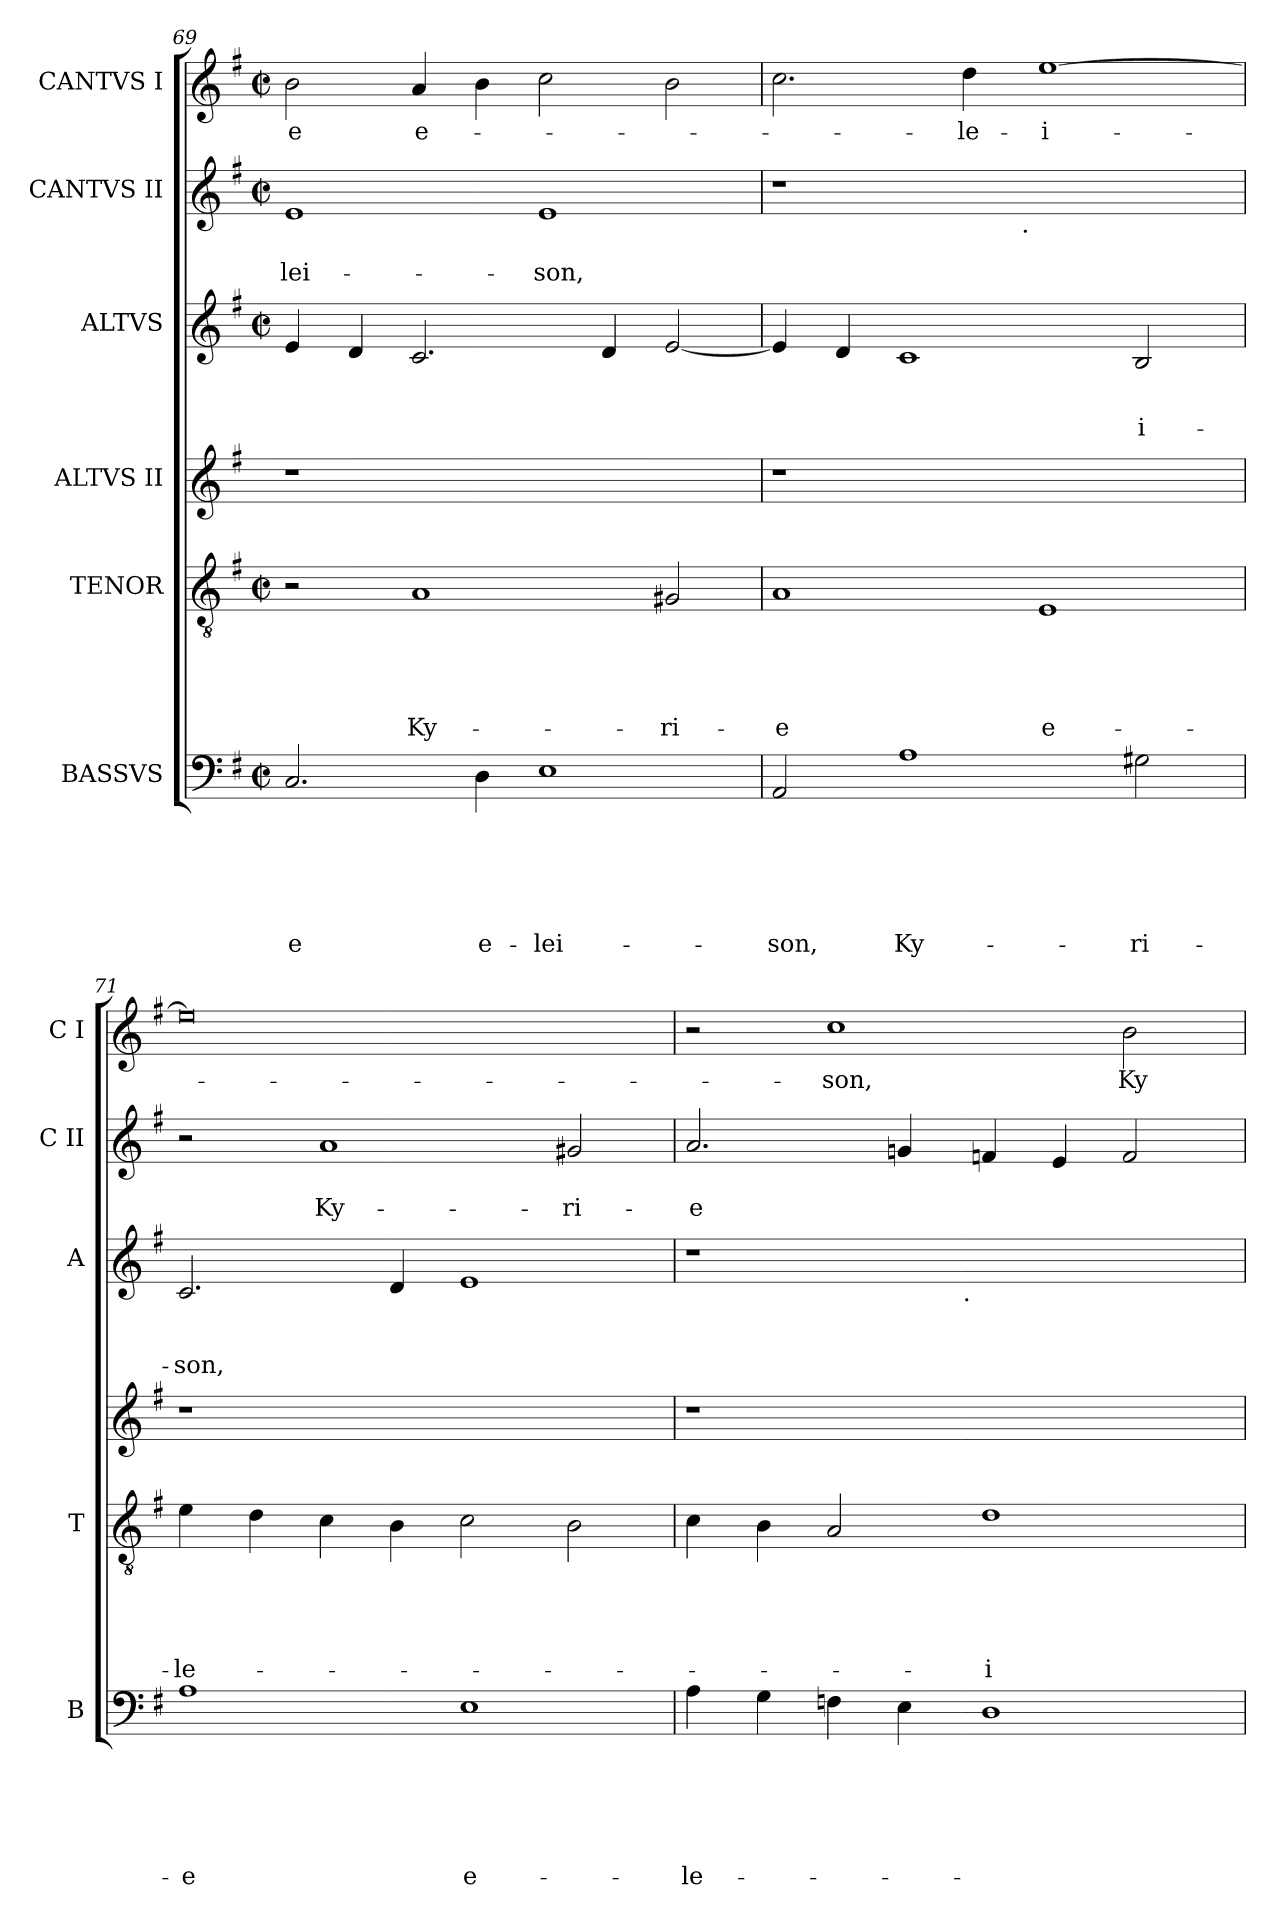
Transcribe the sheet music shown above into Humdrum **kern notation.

**kern	**text	**text	**text	**text	**text	**text	**kern	**text	**text	**text	**text	**text	**kern	**kern	**text	**text	**text	**kern	**text	**text	**kern	**text
*part6	*part6	*part6	*part6	*part6	*part6	*part6	*part5	*part5	*part5	*part5	*part5	*part5	*part4	*part3	*part3	*part3	*part3	*part2	*part2	*part2	*part1	*part1
*staff6	*staff6	*staff6	*staff6	*staff6	*staff6	*staff6	*staff5	*staff5	*staff5	*staff5	*staff5	*staff5	*staff4	*staff3	*staff3	*staff3	*staff3	*staff2	*staff2	*staff2	*staff1	*staff1
*I"BASSVS	*	*	*	*	*	*	*I"TENOR	*	*	*	*	*	*I"ALTVS II	*I"ALTVS	*	*	*	*I"CANTVS II	*	*	*I"CANTVS I	*
*I'B	*	*	*	*	*	*	*I'T	*	*	*	*	*	*	*I'A	*	*	*	*I'C II	*	*	*I'C I	*
*clefF4	*	*	*	*	*	*	*clefGv2	*	*	*	*	*	*clefG2	*clefG2	*	*	*	*clefG2	*	*	*clefG2	*
*k[f#]	*	*	*	*	*	*	*k[f#]	*	*	*	*	*	*k[f#]	*k[f#]	*	*	*	*k[f#]	*	*	*k[f#]	*
*G:	*	*	*	*	*	*	*G:	*	*	*	*	*	*G:	*G:	*	*	*	*G:	*	*	*G:	*
*M2/2	*	*	*	*	*	*	*M2/2	*	*	*	*	*	*	*M2/2	*	*	*	*M2/2	*	*	*M2/2	*
*met(c|)	*	*	*	*	*	*	*met(c|)	*	*	*	*	*	*	*met(c|)	*	*	*	*met(c|)	*	*	*met(c|)	*
=69	=69	=69	=69	=69	=69	=69	=69	=69	=69	=69	=69	=69	=69	=69	=69	=69	=69	=69	=69	=69	=69	=69
!	!	!	!	!	!	!LO:LY:b	!	!	!	!	!	!	!	!	!	!	!	!	!	!LO:LY:b	!	!LO:LY:b
2.C/	.	.	.	.	.	-e	2r	.	.	.	.	.	1r	4e/	.	.	.	1e	.	-lei-	2b\	-e
.	.	.	.	.	.	.	.	.	.	.	.	.	.	4d/	.	.	.	.	.	.	.	.
!	!	!	!	!	!	!	!	!	!	!	!	!LO:LY:b	!	!	!	!	!	!	!	!	!	!LO:LY:b
.	.	.	.	.	.	.	1A	.	.	.	.	Ky-	.	2.c/	.	.	.	.	.	.	4a/	e-
!	!	!	!	!	!	!LO:LY:b	!	!	!	!	!	!	!	!	!	!	!	!	!	!	!	!
4D\	.	.	.	.	.	e-	.	.	.	.	.	.	.	.	.	.	.	.	.	.	4b\	.
!	!	!	!	!	!	!LO:LY:b	!	!	!	!	!	!	!	!	!	!	!	!	!	!LO:LY:b	!	!
1E	.	.	.	.	.	-lei-	.	.	.	.	.	.	1ryy	.	.	.	.	1e	.	-son,	2cc\	.
.	.	.	.	.	.	.	.	.	.	.	.	.	.	4d/	.	.	.	.	.	.	.	.
!	!	!	!	!	!	!	!	!	!	!	!	!LO:LY:b	!	!	!	!	!	!	!	!	!	!
.	.	.	.	.	.	.	2G#X/	.	.	.	.	-ri-	.	[<2e/	.	.	.	.	.	.	2b\	.
=70	=70	=70	=70	=70	=70	=70	=70	=70	=70	=70	=70	=70	=70	=70	=70	=70	=70	=70	=70	=70	=70	=70
!	!	!	!	!	!	!LO:LY:b	!	!	!	!	!	!LO:LY:b:rj	!	!	!	!	!	!	!	!	!	!
*	*	*	*	*	*	*	*	*	*	*	*	*	*	*	*	*	*	*^	*	*	*	*
2AA/	.	.	.	.	.	-son,	1A	.	.	.	.	-e	1r	4e/]	.	.	.	1r	2ryy	.	.	2.cc\	.
.	.	.	.	.	.	.	.	.	.	.	.	.	.	4d/	.	.	.	.	.	.	.	.	.
!	!	!	!	!	!	!LO:LY:b	!	!	!	!	!	!	!	!	!	!	!	!	!	!	!	!	!
1A	.	.	.	.	.	Ky-	.	.	.	.	.	.	.	1c	.	.	.	.	4...ryy	.	.	.	.
!	!	!	!	!	!	!	!	!	!	!	!	!	!	!	!	!	!	!	!	!	!	!	!LO:LY:b
.	.	.	.	.	.	.	.	.	.	.	.	.	.	.	.	.	.	.	.	.	.	4dd\	-le-
!	!	!	!	!	!	!	!	!	!	!	!	!	!	!	!	!	!	!	!LO:TX:b:t=.	!	!	!	!
.	.	.	.	.	.	.	.	.	.	.	.	.	.	.	.	.	.	.	1ryy	.	.	.	.
!	!	!	!	!	!	!	!	!	!	!	!	!LO:LY:b:rj	!	!	!	!	!	!	!	!	!	!	!LO:LY:b
.	.	.	.	.	.	.	1E	.	.	.	.	e-	1ryy	.	.	.	.	1ryy	.	.	.	[<1ee	-i-
!	!	!	!	!	!	!LO:LY:b	!	!	!	!	!	!	!	!	!	!	!LO:LY:b	!	!	!	!	!	!
2G#X\	.	.	.	.	.	-ri-	.	.	.	.	.	.	.	2B/	.	.	-i-	.	.	.	.	.	.
.	.	.	.	.	.	.	.	.	.	.	.	.	.	.	.	.	.	.	32ryy	.	.	.	.
!!LO:LB:g=z
=71	=71	=71	=71	=71	=71	=71	=71	=71	=71	=71	=71	=71	=71	=71	=71	=71	=71	=71	=71	=71	=71	=71	=71
!	!	!	!	!	!	!LO:LY:b:rj	!	!	!	!	!	!LO:LY:b	!	!	!	!	!LO:LY:b	!	!	!	!	!	!
*	*	*	*	*	*	*	*	*	*	*	*	*	*	*	*	*	*	*v	*v	*	*	*	*
1A	.	.	.	.	.	-e	4e\	.	.	.	.	-le-	1r	2.c/	.	.	-son,	2r	.	.	0ee]	.
.	.	.	.	.	.	.	4d\	.	.	.	.	.	.	.	.	.	.	.	.	.	.	.
!	!	!	!	!	!	!	!	!	!	!	!	!	!	!	!	!	!	!	!	!LO:LY:b	!	!
.	.	.	.	.	.	.	4c\	.	.	.	.	.	.	.	.	.	.	1a	.	Ky-	.	.
.	.	.	.	.	.	.	4B\	.	.	.	.	.	.	4d/	.	.	.	.	.	.	.	.
!	!	!	!	!	!	!LO:LY:b:rj	!	!	!	!	!	!	!	!	!	!	!	!	!	!	!	!
1E	.	.	.	.	.	e-	2c\	.	.	.	.	.	1ryy	1e	.	.	.	.	.	.	.	.
!	!	!	!	!	!	!	!	!	!	!	!	!	!	!	!	!	!	!	!	!LO:LY:b	!	!
.	.	.	.	.	.	.	2B\	.	.	.	.	.	.	.	.	.	.	2g#X/	.	-ri-	.	.
=72	=72	=72	=72	=72	=72	=72	=72	=72	=72	=72	=72	=72	=72	=72	=72	=72	=72	=72	=72	=72	=72	=72
!	!	!	!	!	!	!LO:LY:b	!	!	!	!	!	!	!	!	!	!	!	!	!	!LO:LY:b	!	!
*	*	*	*	*	*	*	*	*	*	*	*	*	*	*^	*	*	*	*	*	*	*	*
4A\	.	.	.	.	.	-le-	4c\	.	.	.	.	.	1r	1r	2ryy	.	.	.	2.a/	.	-e	2r	.
4G\	.	.	.	.	.	.	4B\	.	.	.	.	.	.	.	.	.	.	.	.	.	.	.	.
!	!	!	!	!	!	!	!	!	!	!	!	!	!	!	!	!	!	!	!	!	!	!	!LO:LY:b
4Fn\	.	.	.	.	.	.	2A/	.	.	.	.	.	.	.	4...ryy	.	.	.	.	.	.	1cc	-son,
4E\	.	.	.	.	.	.	.	.	.	.	.	.	.	.	.	.	.	.	4gni/	.	.	.	.
!	!	!	!	!	!	!	!	!	!	!	!	!	!	!	!LO:TX:b:t=.	!	!	!	!	!	!	!	!
.	.	.	.	.	.	.	.	.	.	.	.	.	.	.	1ryy	.	.	.	.	.	.	.	.
!	!	!	!	!	!	!	!	!	!	!	!	!LO:LY:b:rj	!	!	!	!	!	!	!	!	!	!	!
1D	.	.	.	.	.	.	1d	.	.	.	.	-i-	1ryy	1ryy	.	.	.	.	4fn/	.	.	.	.
.	.	.	.	.	.	.	.	.	.	.	.	.	.	.	.	.	.	.	4e/	.	.	.	.
!	!	!	!	!	!	!	!	!	!	!	!	!	!	!	!	!	!	!	!	!	!	!	!LO:LY:b
.	.	.	.	.	.	.	.	.	.	.	.	.	.	.	.	.	.	.	2f/	.	.	2b\	Ky-
.	.	.	.	.	.	.	.	.	.	.	.	.	.	.	32ryy	.	.	.	.	.	.	.	.
*	*	*	*	*	*	*	*	*	*	*	*	*	*	*v	*v	*	*	*	*	*	*	*	*
=	=	=	=	=	=	=	=	=	=	=	=	=	=	=	=	=	=	=	=	=	=	=
*-	*-	*-	*-	*-	*-	*-	*-	*-	*-	*-	*-	*-	*-	*-	*-	*-	*-	*-	*-	*-	*-	*-
